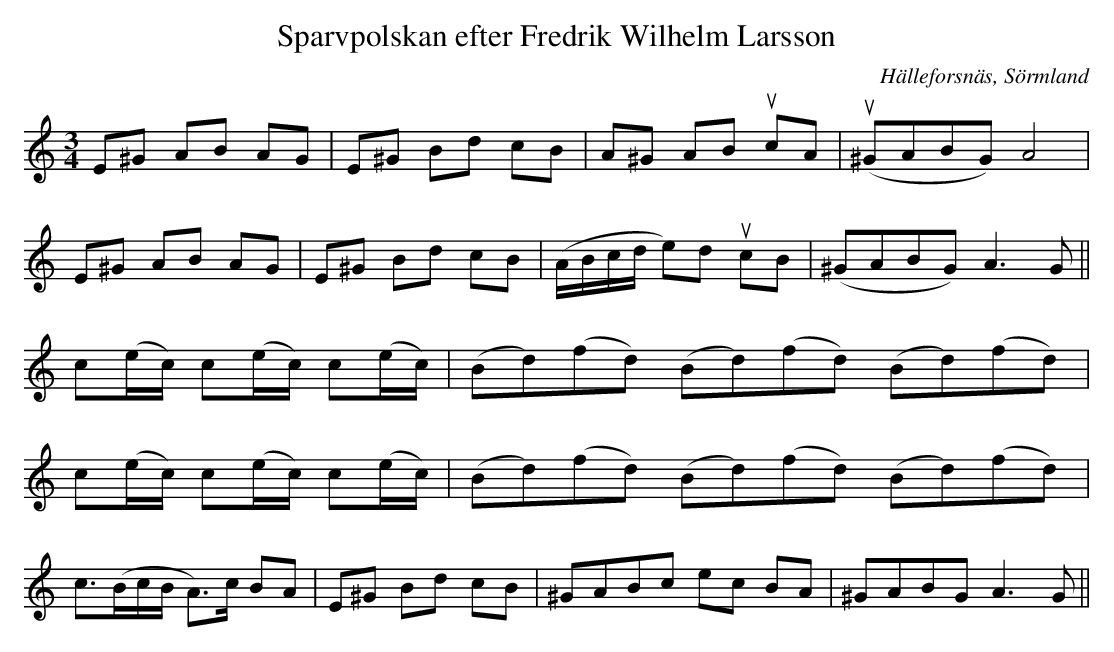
X:1
T:Sparvpolskan efter Fredrik Wilhelm Larsson
O:Hälleforsnäs, Sörmland
M:3/4
L:1/8
K:Am
E^G AB AG | E^G Bd cB | A^G AB ucA | (u^GABG) A4 |
E^G AB AG | E^G Bd cB | (A/B/c/d/ e)d ucB | (^GABG) A2>G2 ||
c(e/c/) c(e/c/) c(e/c/) | (Bd)(fd) (Bd)(fd) (Bd)(fd) |
c(e/c/) c(e/c/) c(e/c/) | (Bd)(fd) (Bd)(fd) (Bd)(fd) |
c3/2(B/c/B/ A>)c BA | E^G Bd cB | ^GABc ec BA | ^GABG A2>G2 ||
